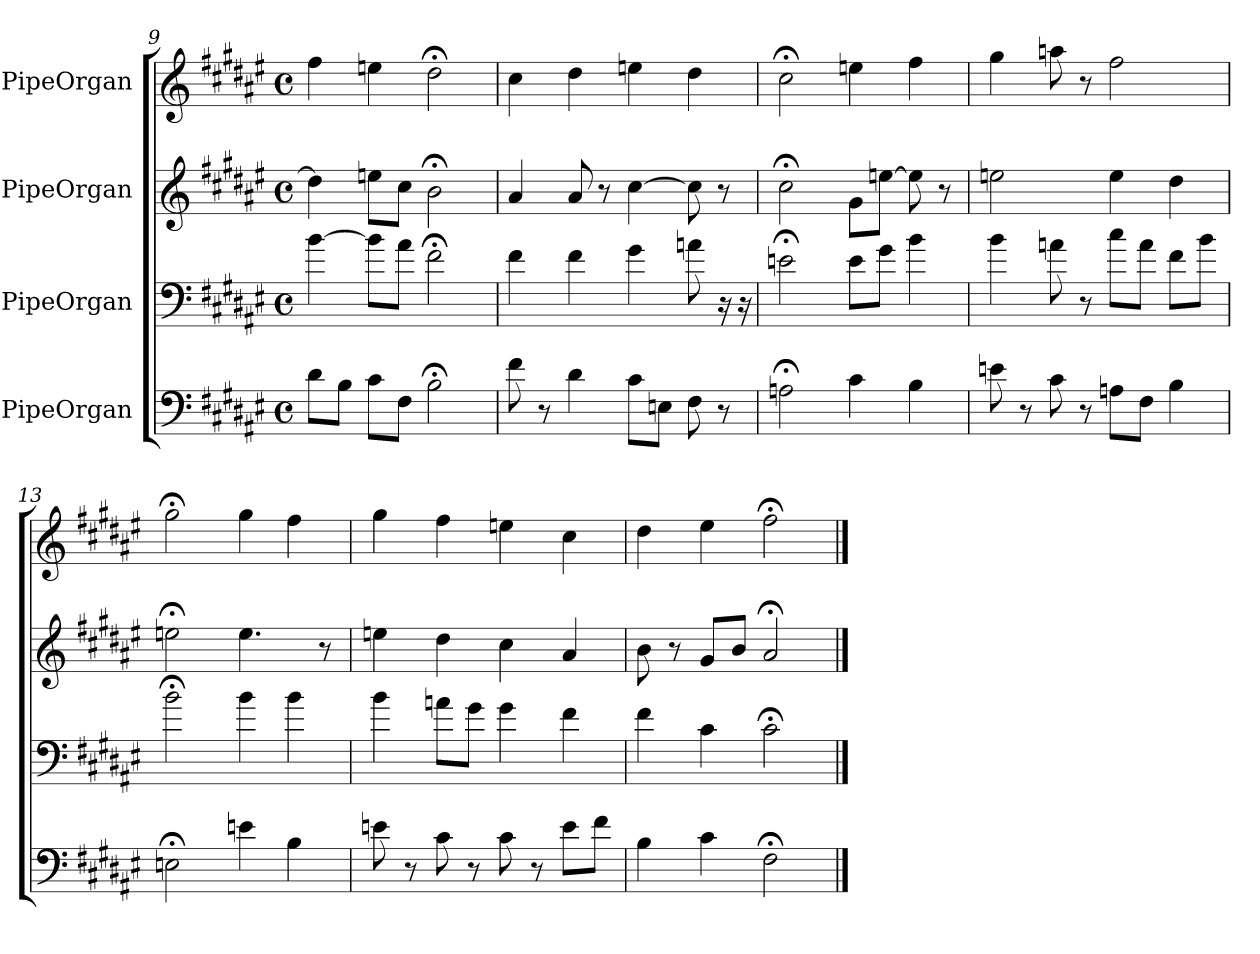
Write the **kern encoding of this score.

**kern	**kern	**kern	**kern
*part4	*part3	*part2	*part1
*staff4	*staff3	*staff2	*staff1
*I"PipeOrgan	*I"PipeOrgan	*I"PipeOrgan	*I"PipeOrgan
*clefF4	*clefF4	*clefG2	*clefG2
*k[f#c#g#d#a#e#]	*k[f#c#g#d#a#e#]	*k[f#c#g#d#a#e#]	*k[f#c#g#d#a#e#]
*F#:	*F#:	*F#:	*F#:
*M4/4	*M4/4	*M4/4	*M4/4
*met(c)	*met(c)	*met(c)	*met(c)
=9	=9	=9	=9
8d#\L	[4b	4dd#]	4ff#
8B\J	.	.	.
8c#\L	8b\L]	8een\L	4een
8F#\J	8a#\J	8cc#\J	.
2B;<	2f#;<	2b;<	2dd#;<
=10	=10	=10	=10
8f#	4f#	4a#	4cc#
8r	.	.	.
4d#	4f#	8a#	4dd#
.	.	8r	.
8c#\L	4g#	[4cc#	4een
8En\J	.	.	.
8F#	8an	8cc#]	4dd#
8r	16r	8r	.
.	16r	.	.
=11	=11	=11	=11
2An;<	2en;<	2cc#;<	2cc#;<
4c#	8e\L	8g#\L	4een
.	8g#\J	[8een\J	.
4B	4b	8ee]	4ff#
.	.	8r	.
=12	=12	=12	=12
8en	4b	2een	4gg#
8r	.	.	.
8c#	8an	.	8aan
8r	8r	.	8r
8An\L	8cc#\L	4ee	2ff#
8F#\J	8a\J	.	.
4B	8f#\L	4dd#	.
.	8b\J	.	.
=13	=13	=13	=13
2En;<	2b;<	2een;<	2gg#;<
4en	4b	4.ee	4gg#
4B	4b	.	4ff#
.	.	8r	.
=14	=14	=14	=14
8en	4b	4een	4gg#
8r	.	.	.
8c#	8an\L	4dd#	4ff#
8r	8g#\J	.	.
8c#	4g#	4cc#	4een
8r	.	.	.
8e\L	4f#	4a#	4cc#
8f#\J	.	.	.
=15	=15	=15	=15
4B	4f#	8b	4dd#
.	.	8r	.
4c#	4c#	8g#/L	4ee#
.	.	8b/J	.
2F#;<	2c#;<	2a#;<	2ff#;<
==	==	==	==
*-	*-	*-	*-
